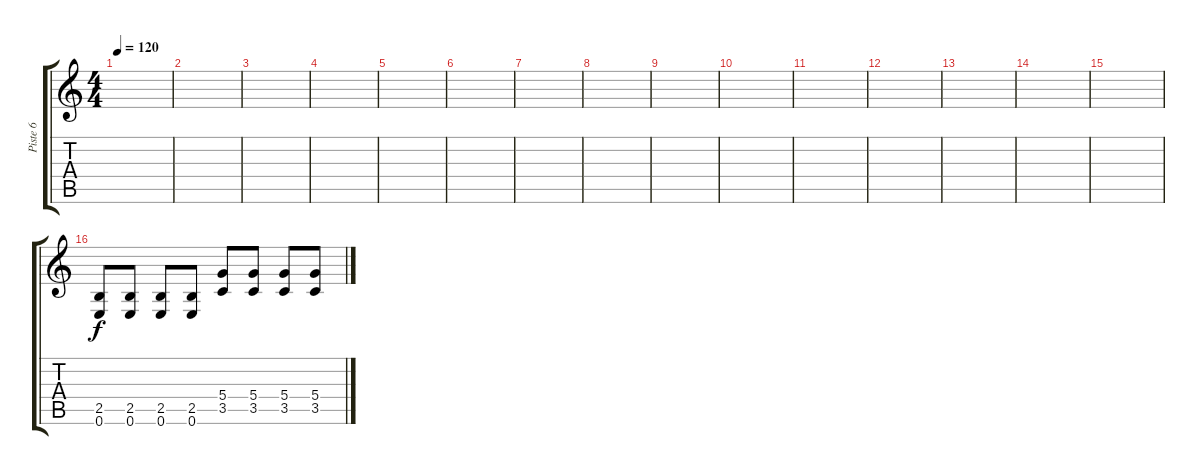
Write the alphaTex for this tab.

\track ("Piste 6" "Piste 6") {instrument distortionguitar}
\staff {score tabs}
\tuning (E4 B3 G3 D3 A2 E2) {hide}
\ts (4 4)
\tempo 120
\clef g2
\ks c
|
|
|
|
|
|
|
|
|
|
|
|
|
|
|
(2.5 0.6).8 (2.5 0.6).8 (2.5 0.6).8 (2.5 0.6).8 (5.4 3.5).8 (5.4 3.5).8 (5.4 3.5).8 (5.4 3.5).8
